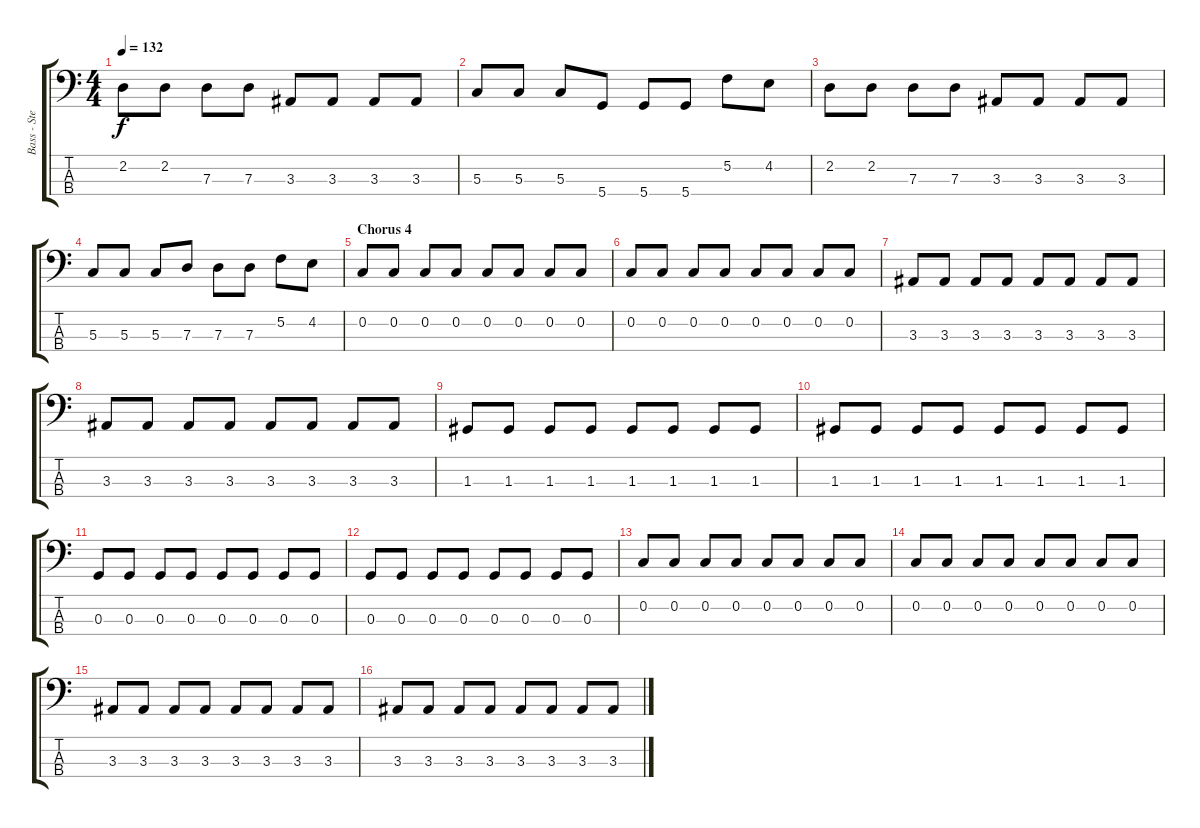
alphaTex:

\track ("Bass - Steve Dawson" "Bass - Ste") {instrument electricbassfinger}
\staff {score tabs}
\tuning (F2 C2 G1 D1) {hide}
\ts (4 4)
\tempo 132
\clef f4
\ks c
2.2.8{dy f} 2.2.8 7.3.8 7.3.8 3.3.8 3.3.8 3.3.8 3.3.8 |
5.3.8 5.3.8 5.3.8 5.4.8 5.4.8 5.4.8 5.2.8 4.2.8 |
2.2.8 2.2.8 7.3.8 7.3.8 3.3.8 3.3.8 3.3.8 3.3.8 |
5.3.8 5.3.8 5.3.8 7.3.8 7.3.8 7.3.8 5.2.8 4.2.8 |
\section ("" "Chorus 4")
0.2.8 0.2.8 0.2.8 0.2.8 0.2.8 0.2.8 0.2.8 0.2.8 |
0.2.8 0.2.8 0.2.8 0.2.8 0.2.8 0.2.8 0.2.8 0.2.8 |
3.3.8 3.3.8 3.3.8 3.3.8 3.3.8 3.3.8 3.3.8 3.3.8 |
3.3.8 3.3.8 3.3.8 3.3.8 3.3.8 3.3.8 3.3.8 3.3.8 |
1.3.8 1.3.8 1.3.8 1.3.8 1.3.8 1.3.8 1.3.8 1.3.8 |
1.3.8 1.3.8 1.3.8 1.3.8 1.3.8 1.3.8 1.3.8 1.3.8 |
0.3.8 0.3.8 0.3.8 0.3.8 0.3.8 0.3.8 0.3.8 0.3.8 |
0.3.8 0.3.8 0.3.8 0.3.8 0.3.8 0.3.8 0.3.8 0.3.8 |
0.2.8 0.2.8 0.2.8 0.2.8 0.2.8 0.2.8 0.2.8 0.2.8 |
0.2.8 0.2.8 0.2.8 0.2.8 0.2.8 0.2.8 0.2.8 0.2.8 |
3.3.8 3.3.8 3.3.8 3.3.8 3.3.8 3.3.8 3.3.8 3.3.8 |
3.3.8 3.3.8 3.3.8 3.3.8 3.3.8 3.3.8 3.3.8 3.3.8
